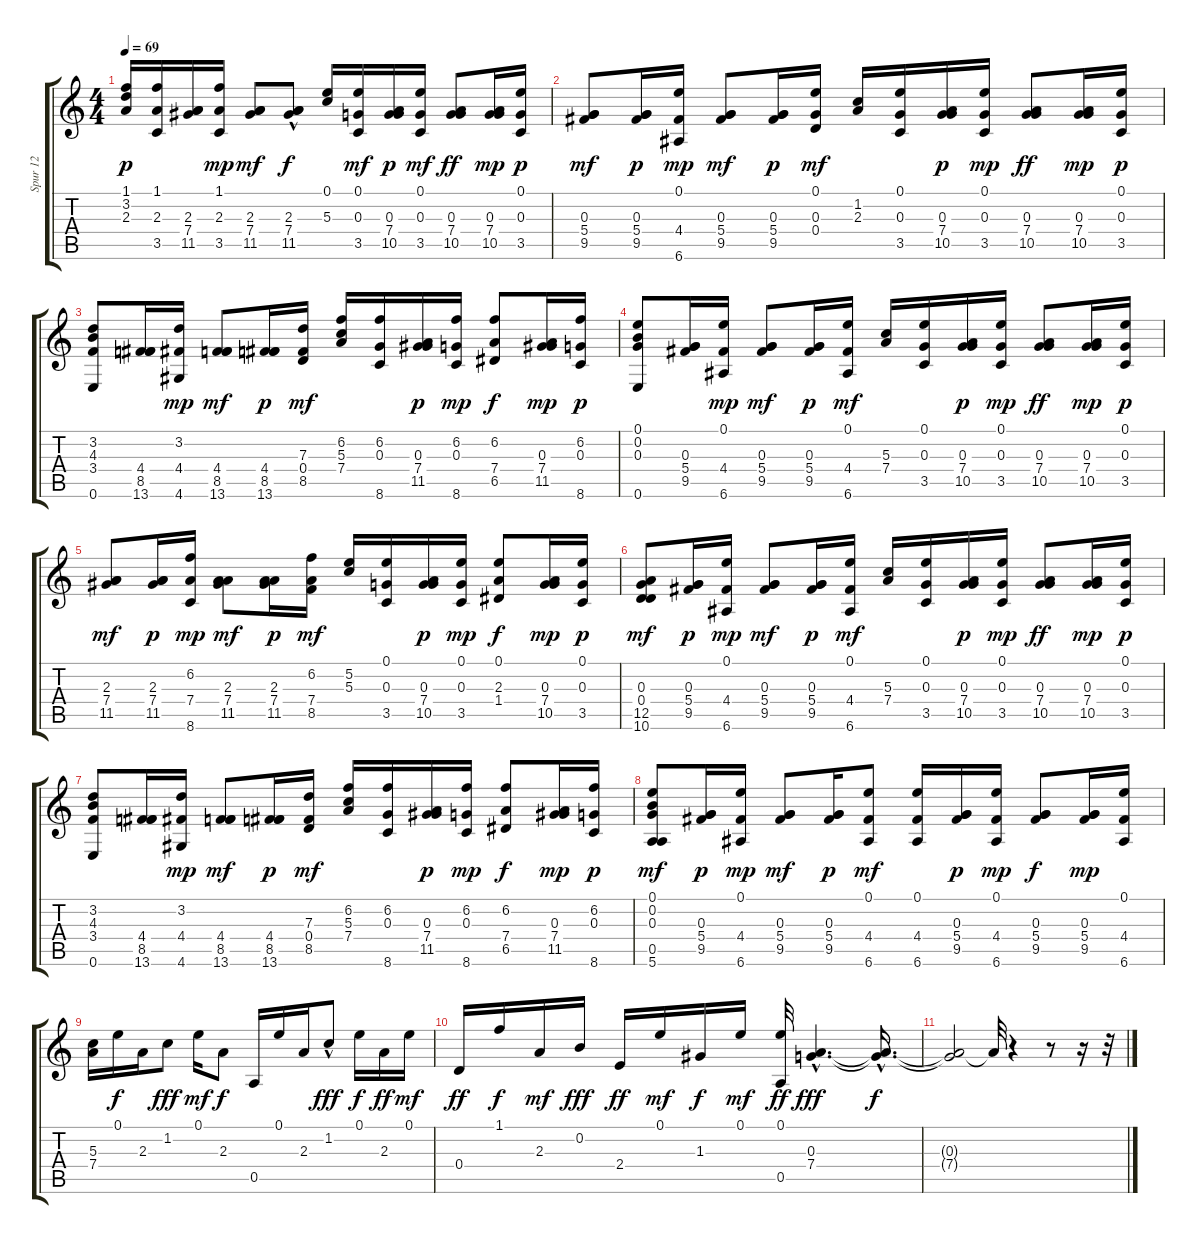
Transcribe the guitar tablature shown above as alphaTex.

\track ("Spur 12" "Spur 12") {instrument acousticguitarnylon}
\staff {score tabs}
\tuning (E4 B3 G3 D3 A2 E2) {hide}
\ts (4 4)
\tempo 69
\clef g2
\ks c
(1.1 3.2 2.3).16{dy p} (1.1 2.3 3.5).16 (2.3 7.4 11.5).16 (1.1 2.3 3.5).16{dy mp} (2.3 7.4 11.5).8{dy mf} (2.3{hac} 7.4 11.5).8{dy f} (0.1 5.3).16 (0.1 0.3 3.5).16{dy mf} (0.3 7.4 10.5).16{dy p} (0.1 0.3 3.5).16{dy mf} (0.3 7.4 10.5).8{dy ff} (0.3 7.4 10.5).16{dy mp} (0.1 0.3 3.5).16{dy p} |
(0.3 5.4 9.5).8{dy mf} (0.3 5.4 9.5).16{dy p} (0.1 4.4 6.6).16{dy mp} (0.3 5.4 9.5).8{dy mf} (0.3 5.4 9.5).16{dy p} (0.1 0.3 0.4).16{dy mf} (1.2 2.3).16 (0.1 0.3 3.5).16 (0.3 7.4 10.5).16{dy p} (0.1 0.3 3.5).16{dy mp} (0.3 7.4 10.5).8{dy ff} (0.3 7.4 10.5).16{dy mp} (0.1 0.3 3.5).16{dy p} |
(3.2 4.3 3.4 0.6).8 (4.4 8.5 13.6).16 (3.2 4.4 4.6).16{dy mp} (4.4 8.5 13.6).8{dy mf} (4.4 8.5 13.6).16{dy p} (7.3 0.4 8.5).16{dy mf} (6.2 5.3 7.4).16 (6.2 0.3 8.6).16 (0.3 7.4 11.5).16{dy p} (6.2 0.3 8.6).16{dy mp} (6.2 7.4 6.5).8{dy f} (0.3 7.4 11.5).16{dy mp} (6.2 0.3 8.6).16{dy p} |
(0.1 0.2 0.3 0.6).8 (0.3 5.4 9.5).16 (0.1 4.4 6.6).16{dy mp} (0.3 5.4 9.5).8{dy mf} (0.3 5.4 9.5).16{dy p} (0.1 4.4 6.6).16{dy mf} (5.3 7.4).16 (0.1 0.3 3.5).16 (0.3 7.4 10.5).16{dy p} (0.1 0.3 3.5).16{dy mp} (0.3 7.4 10.5).8{dy ff} (0.3 7.4 10.5).16{dy mp} (0.1 0.3 3.5).16{dy p} |
(2.3 7.4 11.5).8{dy mf} (2.3 7.4 11.5).16{dy p} (6.2 7.4 8.6).16{dy mp} (2.3 7.4 11.5).8{dy mf} (2.3 7.4 11.5).16{dy p} (6.2 7.4 8.5).16{dy mf} (5.2 5.3).16 (0.1 0.3 3.5).16 (0.3 7.4 10.5).16{dy p} (0.1 0.3 3.5).16{dy mp} (0.1 2.3 1.4).8{dy f} (0.3 7.4 10.5).16{dy mp} (0.1 0.3 3.5).16{dy p} |
(0.3 0.4 12.5 10.6).8{dy mf} (0.3 5.4 9.5).16{dy p} (0.1 4.4 6.6).16{dy mp} (0.3 5.4 9.5).8{dy mf} (0.3 5.4 9.5).16{dy p} (0.1 4.4 6.6).16{dy mf} (5.3 7.4).16 (0.1 0.3 3.5).16 (0.3 7.4 10.5).16{dy p} (0.1 0.3 3.5).16{dy mp} (0.3 7.4 10.5).8{dy ff} (0.3 7.4 10.5).16{dy mp} (0.1 0.3 3.5).16{dy p} |
(3.2 4.3 3.4 0.6).8 (4.4 8.5 13.6).16 (3.2 4.4 4.6).16{dy mp} (4.4 8.5 13.6).8{dy mf} (4.4 8.5 13.6).16{dy p} (7.3 0.4 8.5).16{dy mf} (6.2 5.3 7.4).16 (6.2 0.3 8.6).16 (0.3 7.4 11.5).16{dy p} (6.2 0.3 8.6).16{dy mp} (6.2 7.4 6.5).8{dy f} (0.3 7.4 11.5).16{dy mp} (6.2 0.3 8.6).16{dy p} |
(0.1 0.2 0.3 0.5 5.6).8{dy mf} (0.3 5.4 9.5).16{dy p} (0.1 4.4 6.6).16{dy mp} (0.3 5.4 9.5).8{dy mf} (0.3 5.4 9.5).16{dy p} (0.1 4.4 6.6).8{dy mf} (0.1 4.4 6.6).16 (0.3 5.4 9.5).16{dy p} (0.1 4.4 6.6).16{dy mp} (0.3 5.4 9.5).8{dy f} (0.3 5.4 9.5).16{dy mp} (0.1 4.4 6.6).16 |
(5.3 7.4).16 0.1.16{dy f} 2.3.16 1.2.8{dy fff} 0.1.16{dy mf} 2.3.8{dy f} 0.5.16 0.1.16 2.3.16 1.2{hac}.8{dy fff} 0.1.16{dy f} 2.3.16{dy ff} 0.1.16{dy mf} |
0.4.16{dy ff} 1.1.16{dy f} 2.3.16{dy mf} 0.2.16{dy fff} 2.4.16{dy ff} 0.1.16{dy mf} 1.3.16{dy f} 0.1.16{dy mf} (0.1 0.5).32{dy ff} (0.3{hac} 7.4{hac}).4{d dy fff} (0.3{hac t} 7.4{hac t}).16{d dy f} |
(0.3{t} 7.4{t}).2 7.4{t}.32 r.4 r.8 r.16 r.32
